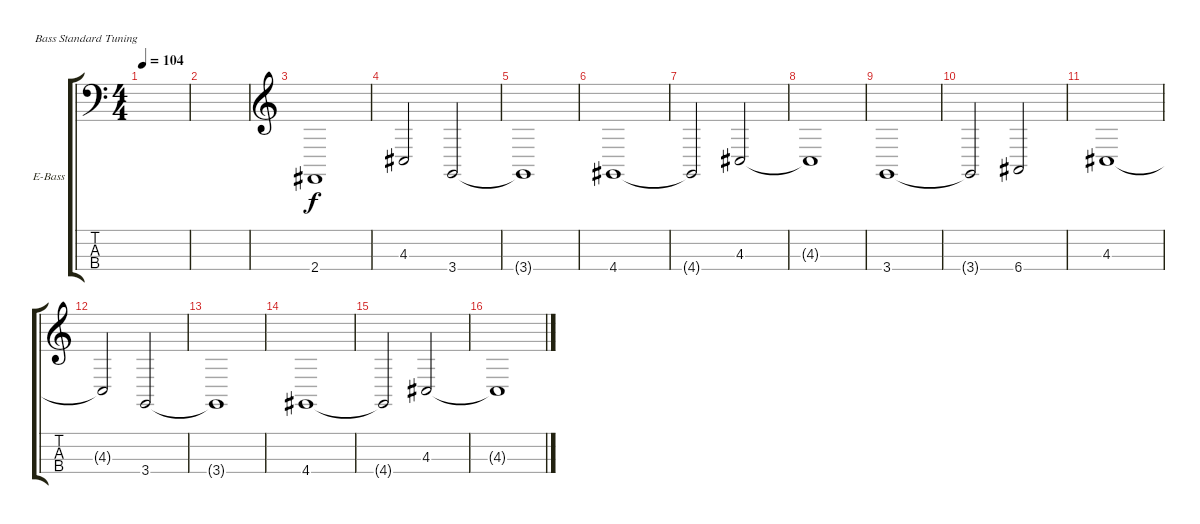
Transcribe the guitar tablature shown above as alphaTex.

\bracketExtendMode groupsimilarinstruments
\firstSystemTrackNameOrientation horizontal
\otherSystemsTrackNameOrientation horizontal
\track ("Electric Bass" "E-Bass") {instrument electricbassfinger}
\staff {score tabs}
\tuning (G2 D2 A1 E1)
\ts (4 4)
\tempo 104
\clef f4
\scale
0.487395
\ks c
|
\scale
0.256303 |
\clef g2
\scale
0.256303 2.4.1 |
\scale
0.333333 4.3.2 3.4.2 |
\scale
0.333333 3.4{t}.1 |
\scale
0.333333 4.4.1 |
\scale
0.333333 4.4{t}.2 4.3.2 |
\scale
0.333333 4.3{t}.1 |
\scale
0.333333 3.4.1 |
\scale
0.333333 3.4{t}.2 6.4.2 |
\scale
0.333333 4.3.1 |
\scale
0.333333 4.3{t}.2 3.4.2 |
\scale
0.333333 3.4{t}.1 |
\scale
0.333333 4.4.1 |
\scale
0.333333 4.4{t}.2 4.3.2 |
\scale
0.333333 4.3{t}.1
